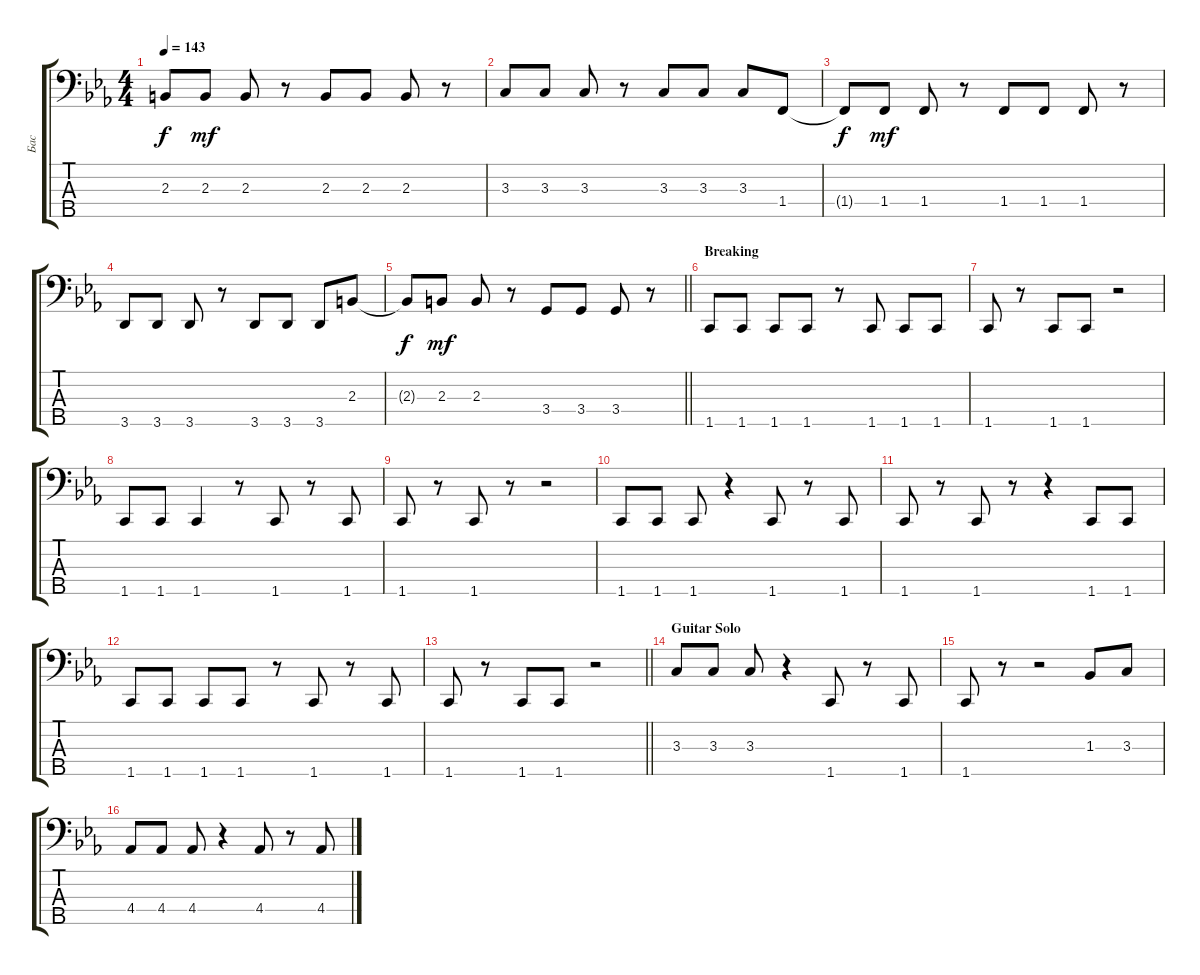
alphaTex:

\track ("Бас" "Бас") {instrument electricbassfinger}
\staff {score tabs}
\tuning (G2 D2 A1 E1 B0) {hide}
\ts (4 4)
\tempo 143
\clef f4
\ks cminor
2.3{t}.8{dy f} 2.3.8{dy mf} 2.3.8 r.8 2.3.8 2.3.8 2.3.8 r.8 |
3.3.8 3.3.8 3.3.8 r.8 3.3.8 3.3.8 3.3.8 1.4.8 |
1.4{t}.8{dy f} 1.4.8{dy mf} 1.4.8 r.8 1.4.8 1.4.8 1.4.8 r.8 |
3.5.8 3.5.8 3.5.8 r.8 3.5.8 3.5.8 3.5.8 2.3.8 |
\barLineRight lightlight
2.3{t}.8{dy f} 2.3.8{dy mf} 2.3.8 r.8 3.4.8 3.4.8 3.4.8 r.8 |
\section ("" "Breaking")
1.5.8 1.5.8 1.5.8 1.5.8 r.8 1.5.8 1.5.8 1.5.8 |
1.5.8 r.8 1.5.8 1.5.8 r.2 |
1.5.8 1.5.8 1.5.4 r.8 1.5.8 r.8 1.5.8 |
1.5.8 r.8 1.5.8 r.8 r.2 |
1.5.8 1.5.8 1.5.8 r.4 1.5.8 r.8 1.5.8 |
1.5.8 r.8 1.5.8 r.8 r.4 1.5.8 1.5.8 |
1.5.8 1.5.8 1.5.8 1.5.8 r.8 1.5.8 r.8 1.5.8 |
\barLineRight lightlight
1.5.8 r.8 1.5.8 1.5.8 r.2 |
\section ("" "Guitar Solo")
3.3.8 3.3.8 3.3.8 r.4 1.5.8 r.8 1.5.8 |
1.5.8 r.8 r.2 1.3.8 3.3.8 |
4.4.8 4.4.8 4.4.8 r.4 4.4.8 r.8 4.4.8
